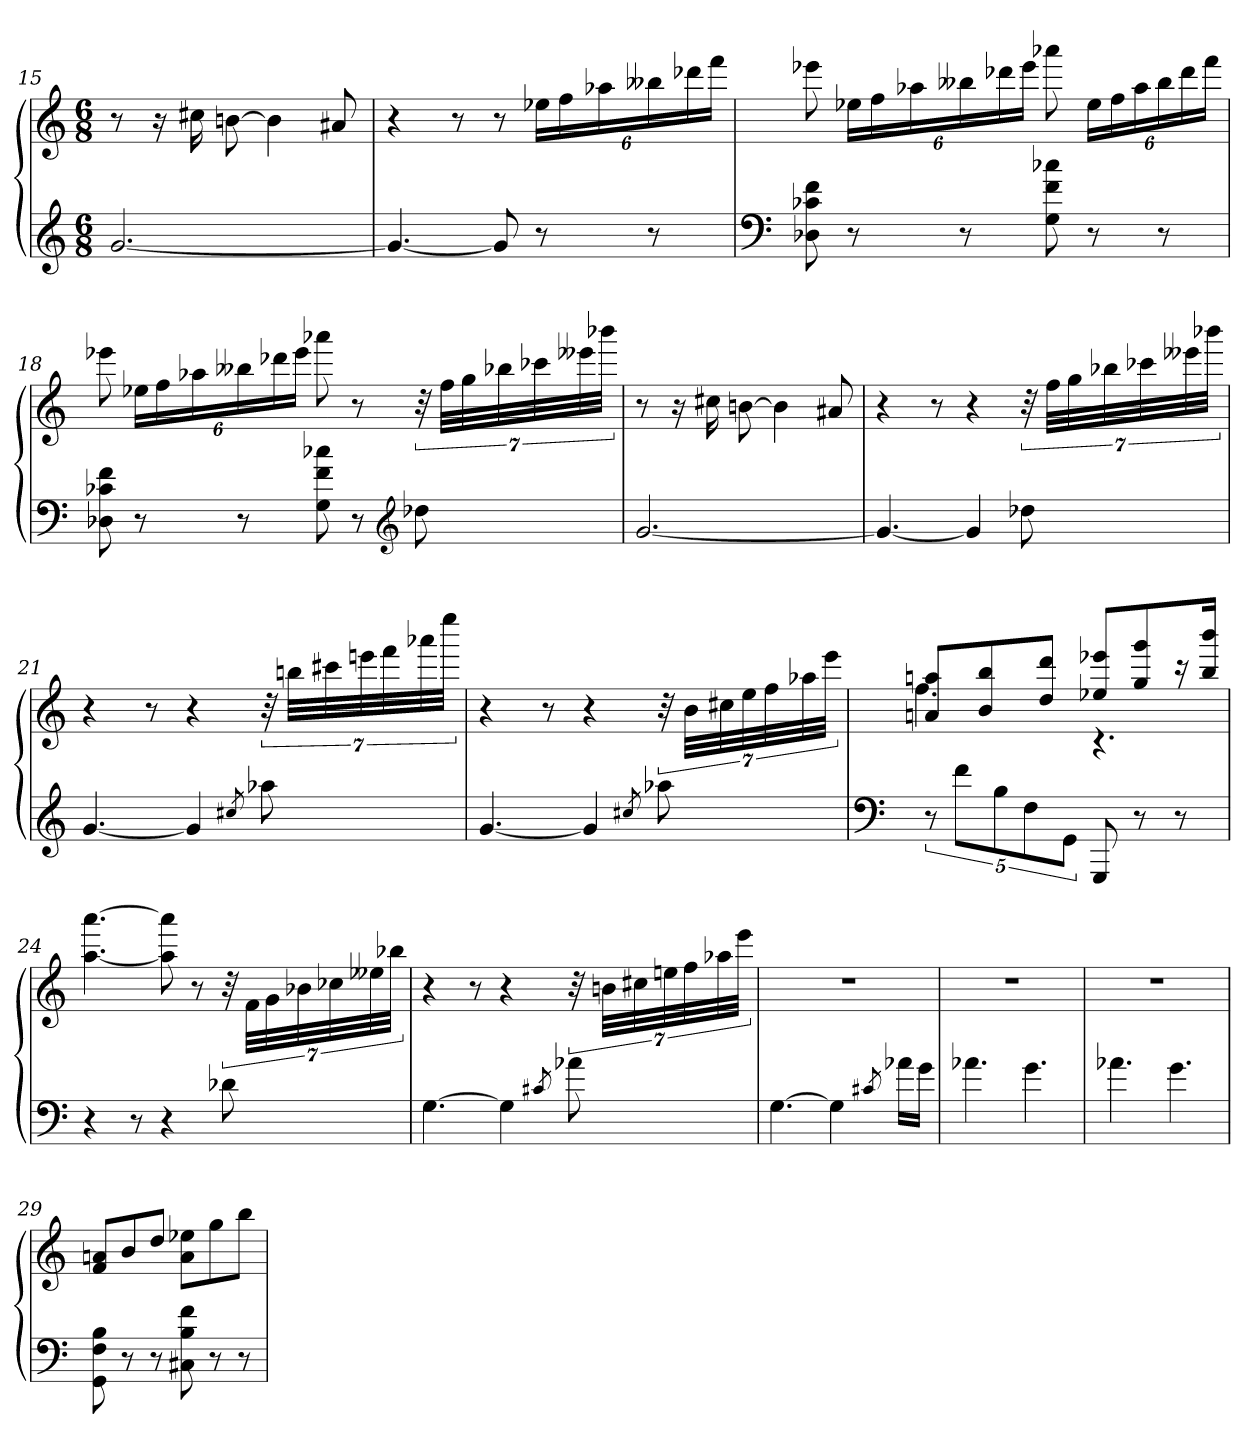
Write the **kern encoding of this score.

**kern	**kern
*part1	*part1
*staff2	*staff1
*clefG2	*clefG2
*k[]	*k[]
*M6/8	*M6/8
=15	=15
[2.g	8r
.	16r
.	16cc#X
.	[8bn
.	4b]
.	8a#X
=16	=16
4.g_	4r
.	8r
8g]	8r
8r	24ee-XLL
.	24ff
.	24aa-X
8r	24bb--X
.	24ddd-X
.	24fffJJ
=17	=17
*clefF4	*
8D-X 8c-X 8f	8eee-X
8r	24ee-XLL
.	24ff
.	24aa-X
8r	24bb--X
.	24ddd-X
.	24eee-JJ
8G 8f 8cc-X	8aaa-X
8r	24ee-LL
.	24ff
.	24aa-
8r	24bb--
.	24ddd-
.	24fffJJ
=18	=18
8D-X 8c-X 8f	8eee-X
8r	24ee-XLL
.	24ff
.	24aa-X
8r	24bb--X
.	24ddd-X
.	24eee-JJ
8G 8f 8cc-X	8aaa-X
8r	8r
*clefG2	*
8dd-X	56r
.	56ffLLL
.	56gg
.	56bb-X
.	56ccc-X
.	56eee--X
.	56bbb-XJJJ
=19	=19
[2.g	8r
.	16r
.	16cc#X
.	[8bn
.	4b]
.	8a#X
=20	=20
4.g_	4r
.	8r
4g]	4r
8dd-X	56r
.	56ffLLL
.	56gg
.	56bb-X
.	56ccc-X
.	56eee--X
.	56bbb-XJJJ
=21	=21
[4.g	4r
.	8r
4g]	4r
8qcc#X/	.
8aa-X	56r
.	56bbnLLL
.	56ccc#X
.	56eeen
.	56fff
.	56aaa-X
.	56eeeeJJJ
=22	=22
[4.g	4r
.	8r
4g]	4r
8qcc#X/	.
8aa-X	56r
.	56bLLL
.	56cc#X
.	56ee
.	56ff
.	56aa-X
.	56eeeJJJ
=23	=23
*clefF4	*
*	*^
40%3r	8an 8aanL	4.ff
40%3fL	.	.
.	8b 8bb	.
40%3B	.	.
40%3F	.	.
.	8dd 8dddJ	.
40%3GGJ	.	.
8GGG	8ee-X 8eee-XL	4.rc
8r	8gg 8ggg	.
8r	16r	.
.	16bb 16bbbJk	.
*	*v	*v
=24	=24
4r	[4.aa [4.aaa
8r	.
4r	8aa] 8aaa]
.	8r
8d-X	56r
.	56fLLL
.	56g
.	56b-X
.	56cc-X
.	56ee--X
.	56bb-XJJJ
=25	=25
[4.G	4r
.	8r
4G]	4r
8qc#X/	.
8a-X	56r
.	56bnLLL
.	56cc#X
.	56een
.	56ff
.	56aa-X
.	56eeeJJJ
=26	=26
[4.G	2.r
4G]	.
8qc#X/	.
16a-XLL	.
16gJJ	.
=27	=27
4.a-X	2.r
4.g	.
=28	=28
4.a-X	2.r
4.g	.
=29	=29
8GG 8F 8B	8f 8anL
8r	8b
8r	8ddJ
8C#X 8B 8f	8a 8ee-XL
8r	8gg
8r	8bbJ
=	=
*-	*-
